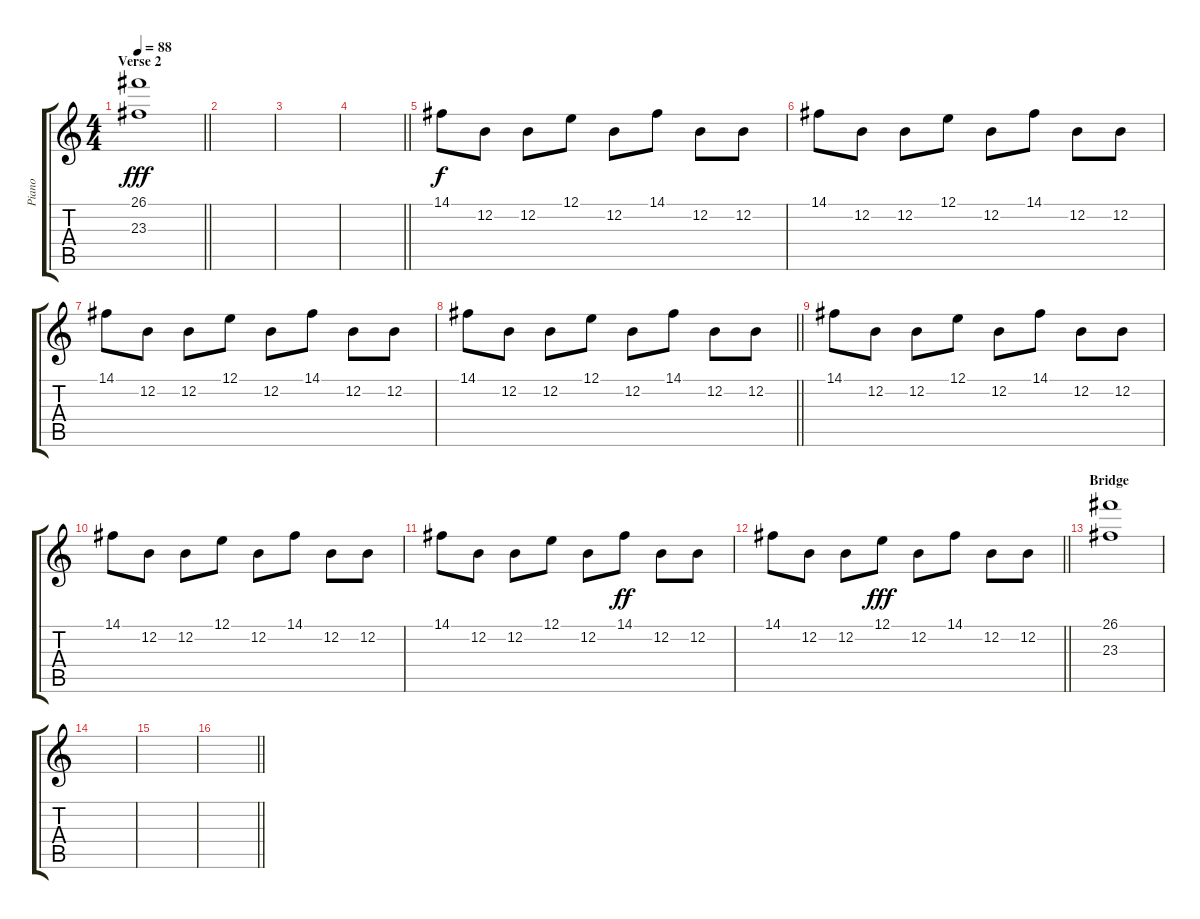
\track ("Piano" "Piano") {instrument acousticgrandpiano}
\staff {score tabs}
\tuning (E4 B3 G3 D3 A2 E2) {hide}
\ts (4 4)
\section ("" "Verse 2")
\tempo 88
\clef g2
\barLineRight lightlight
\ks c
(26.1 23.3).1{dy fff} |
|
|
\barLineRight lightlight
|
14.1.8{dy f volume 7} 12.2.8{volume 7} 12.2.8 12.1.8 12.2.8 14.1.8 12.2.8 12.2.8 |
14.1.8 12.2.8 12.2.8 12.1.8 12.2.8 14.1.8 12.2.8 12.2.8 |
14.1.8 12.2.8 12.2.8 12.1.8 12.2.8 14.1.8 12.2.8 12.2.8 |
\barLineRight lightlight
14.1.8 12.2.8 12.2.8 12.1.8 12.2.8 14.1.8 12.2.8 12.2.8 |
14.1.8 12.2.8 12.2.8 12.1.8 12.2.8 14.1.8 12.2.8 12.2.8 |
14.1.8 12.2.8 12.2.8 12.1.8 12.2.8 14.1.8 12.2.8 12.2.8 |
14.1.8 12.2.8 12.2.8 12.1.8 12.2.8 14.1.8{dy ff} 12.2.8 12.2.8 |
\barLineRight lightlight
14.1.8 12.2.8 12.2.8 12.1.8{dy fff} 12.2.8 14.1.8 12.2.8 12.2.8 |
\section ("" "Bridge")
(26.1 23.3).1 |
|
|
\barLineRight lightlight
